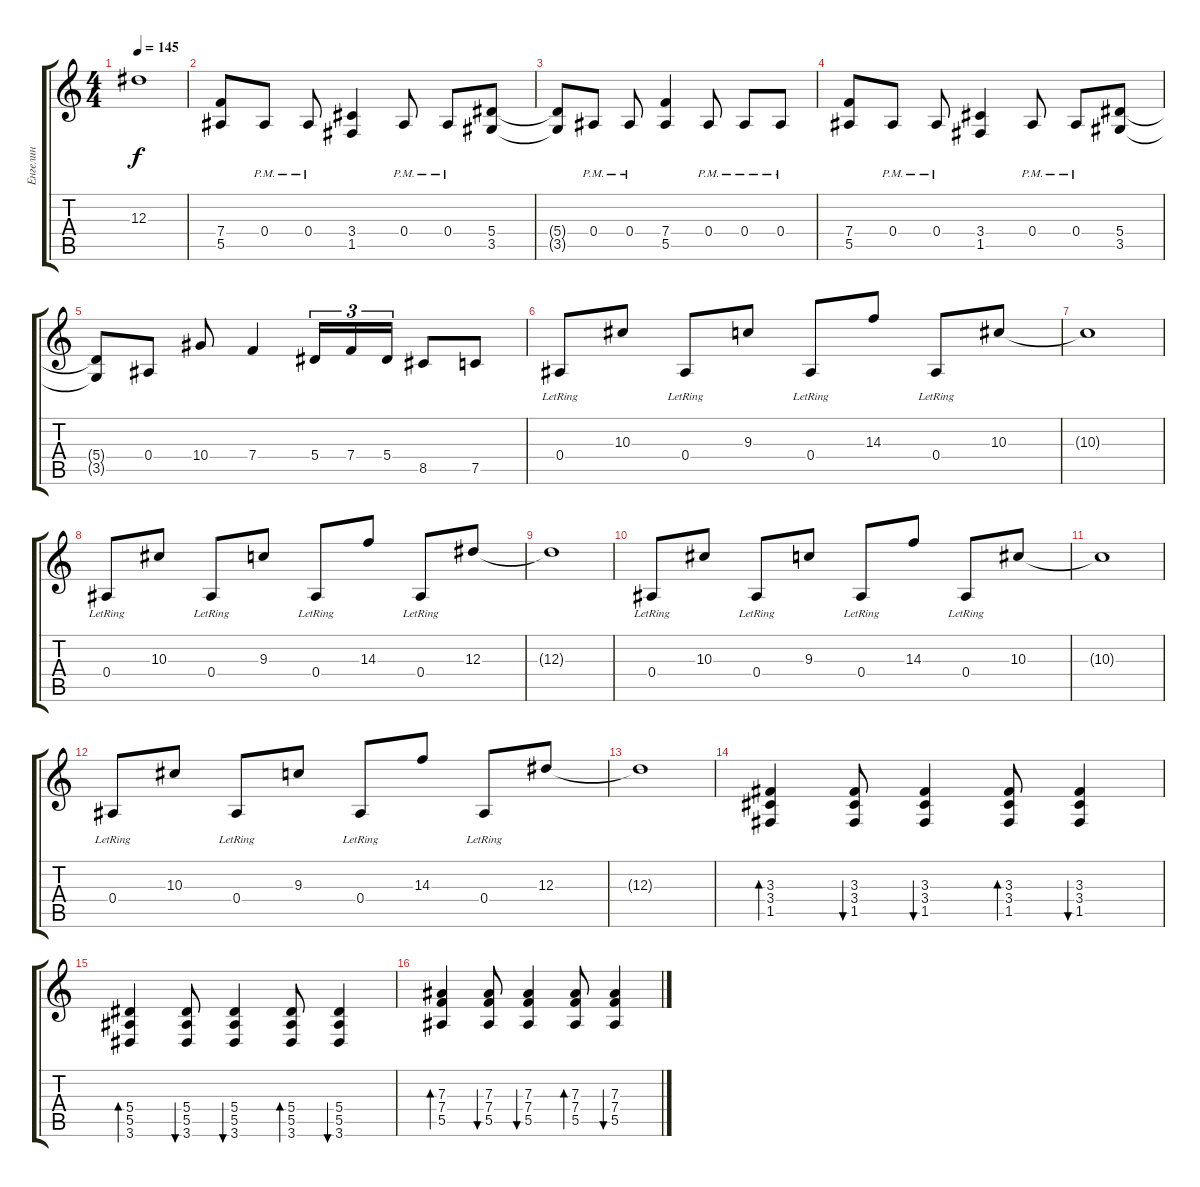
\track ("Енгелин" "Енгелин") {instrument acousticguitarsteel}
\staff {score tabs}
\tuning (C4 G3 Eb3 Bb2 F2 C2) {hide}
\ts (4 4)
\tempo 145
\clef g2
\ks c
12.3{t}.1{dy f} |
(7.4 5.5).8 0.4{pm}.8 0.4{pm}.8 (3.4 1.5).4 0.4{pm}.8 0.4{pm}.8 (5.4 3.5).8 |
(5.4{t} 3.5{t}).8 0.4{pm}.8 0.4{pm}.8 (7.4 5.5).4 0.4{pm}.8 0.4{pm}.8 0.4{pm}.8 |
(7.4 5.5).8 0.4{pm}.8 0.4{pm}.8 (3.4 1.5).4 0.4{pm}.8 0.4{pm}.8 (5.4 3.5).8 |
(5.4{t} 3.5{t}).8 0.4.8 10.4.8 7.4.4 5.4.16{tu (3 2)} 7.4.16{tu (3 2)} 5.4.16{tu (3 2)} 8.5.8 7.5.8 |
0.4{lr}.8 10.3.8 0.4{lr}.8 9.3.8 0.4{lr}.8 14.3.8 0.4{lr}.8 10.3.8 |
10.3{t}.1 |
0.4{lr}.8 10.3.8 0.4{lr}.8 9.3.8 0.4{lr}.8 14.3.8 0.4{lr}.8 12.3.8 |
12.3{t}.1 |
0.4{lr}.8 10.3.8 0.4{lr}.8 9.3.8 0.4{lr}.8 14.3.8 0.4{lr}.8 10.3.8 |
10.3{t}.1 |
0.4{lr}.8 10.3.8 0.4{lr}.8 9.3.8 0.4{lr}.8 14.3.8 0.4{lr}.8 12.3.8 |
12.3{t}.1 |
(3.3 3.4 1.5).4{bd 60} (3.3 3.4 1.5).8{bu 60} (3.3 3.4 1.5).4{bu 60} (3.3 3.4 1.5).8{bd 60} (3.3 3.4 1.5).4{bu 60} |
(5.4 5.5 3.6).4{bd 60} (5.4 5.5 3.6).8{bu 60} (5.4 5.5 3.6).4{bu 60} (5.4 5.5 3.6).8{bd 60} (5.4 5.5 3.6).4{bu 60} |
(7.3 7.4 5.5).4{bd 60} (7.3 7.4 5.5).8{bu 60} (7.3 7.4 5.5).4{bu 60} (7.3 7.4 5.5).8{bd 60} (7.3 7.4 5.5).4{bu 60}
